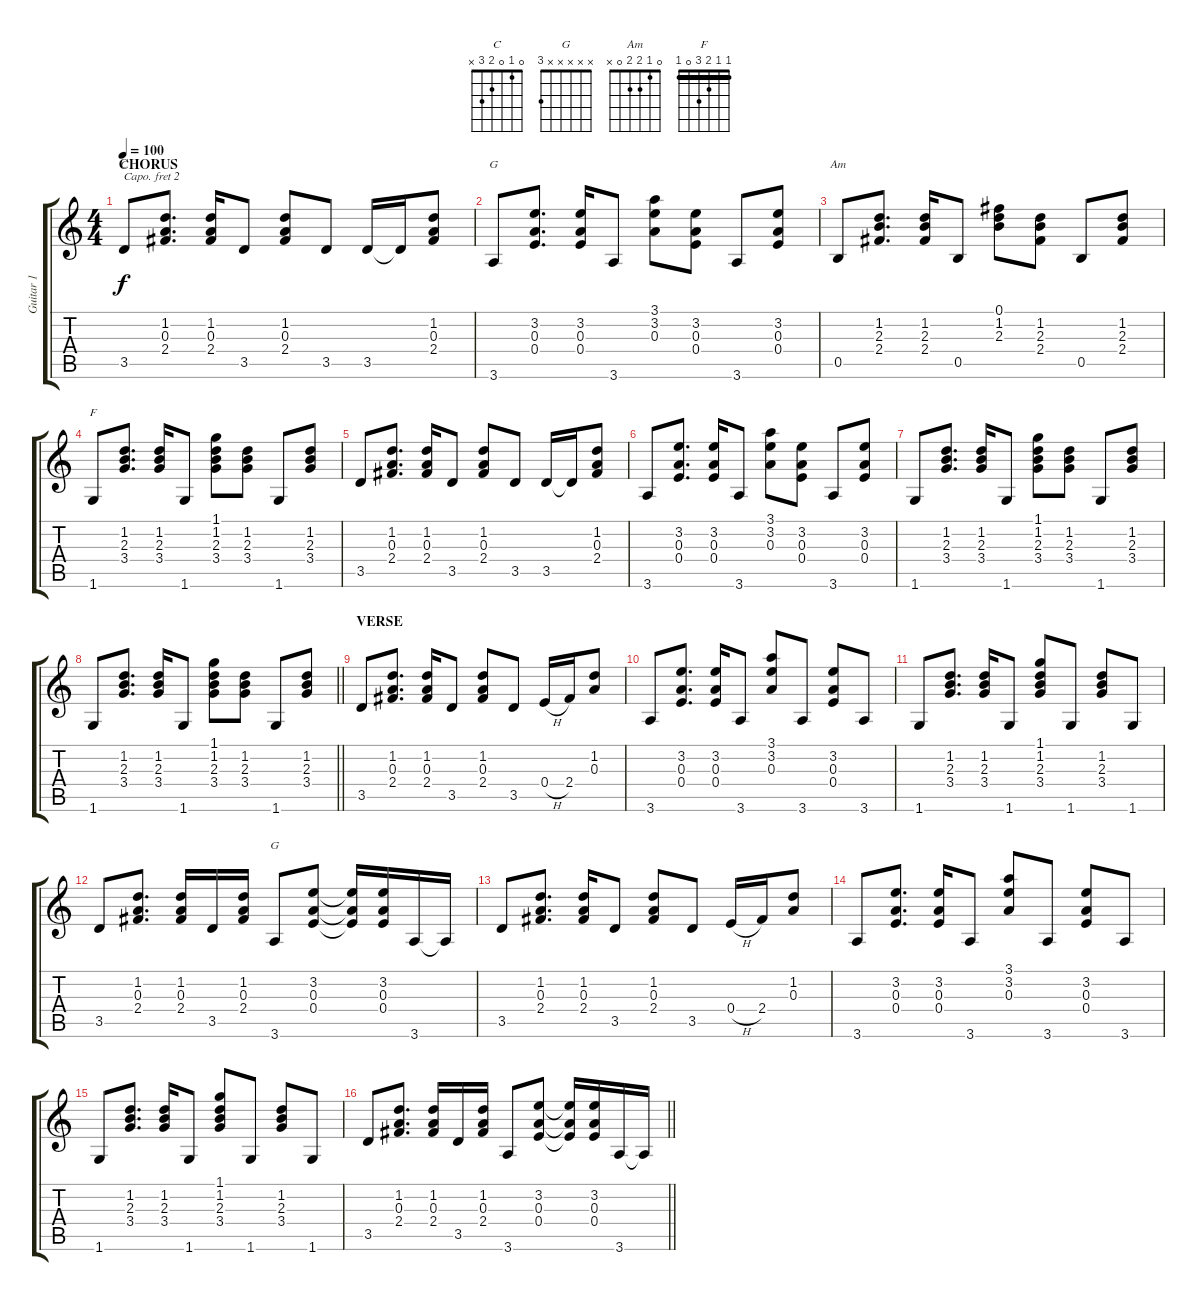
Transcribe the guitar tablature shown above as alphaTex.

\track ("Guitar 1" "Guitar 1") {instrument acousticguitarnylon}
\staff {score tabs}
\capo 2
\tuning (E4 B3 G3 D3 A2 E2) {hide}
\chord ("C" 0 1 0 2 3 x)
\chord ("G" 3 0 0 0 2 3)
\chord ("Am" 0 1 2 2 0 x)
\chord ("F" 1 1 2 3 0 1) {barre 1}
\chord ("G" x x x x x 3)
\ts (4 4)
\section ("" "CHORUS")
\tempo 100
\clef g2
\ks c
3.5.8{ch "C" dy f} (1.2 0.3 2.4).8{d} (1.2 0.3 2.4).16 3.5.8 (1.2 0.3 2.4).8 3.5.8 3.5.16 3.5{t}.16 (1.2 0.3 2.4).8 |
3.6.8{ch "G"} (3.2 0.3 0.4).8{d} (3.2 0.3 0.4).16 3.6.8 (3.1 3.2 0.3).8 (3.2 0.3 0.4).8 3.6.8 (3.2 0.3 0.4).8 |
0.5.8{ch "Am"} (1.2 2.3 2.4).8{d} (1.2 2.3 2.4).16 0.5.8 (0.1 1.2 2.3).8 (1.2 2.3 2.4).8 0.5.8 (1.2 2.3 2.4).8 |
1.6.8{ch "F"} (1.2 2.3 3.4).8{d} (1.2 2.3 3.4).16 1.6.8 (1.1 1.2 2.3 3.4).8 (1.2 2.3 3.4).8 1.6.8 (1.2 2.3 3.4).8 |
3.5.8 (1.2 0.3 2.4).8{d} (1.2 0.3 2.4).16 3.5.8 (1.2 0.3 2.4).8 3.5.8 3.5.16 3.5{t}.16 (1.2 0.3 2.4).8 |
3.6.8 (3.2 0.3 0.4).8{d} (3.2 0.3 0.4).16 3.6.8 (3.1 3.2 0.3).8 (3.2 0.3 0.4).8 3.6.8 (3.2 0.3 0.4).8 |
1.6.8 (1.2 2.3 3.4).8{d} (1.2 2.3 3.4).16 1.6.8 (1.1 1.2 2.3 3.4).8 (1.2 2.3 3.4).8 1.6.8 (1.2 2.3 3.4).8 |
\barLineRight lightlight
1.6.8 (1.2 2.3 3.4).8{d} (1.2 2.3 3.4).16 1.6.8 (1.1 1.2 2.3 3.4).8 (1.2 2.3 3.4).8 1.6.8 (1.2 2.3 3.4).8 |
\section ("" "VERSE")
3.5.8 (1.2 0.3 2.4).8{d} (1.2 0.3 2.4).16 3.5.8 (1.2 0.3 2.4).8 3.5.8 0.4{h}.16 2.4.16 (1.2 0.3).8 |
3.6.8 (3.2 0.3 0.4).8{d} (3.2 0.3 0.4).16 3.6.8 (3.1 3.2 0.3).8 3.6.8 (3.2 0.3 0.4).8 3.6.8 |
1.6.8 (1.2 2.3 3.4).8{d} (1.2 2.3 3.4).16 1.6.8 (1.1 1.2 2.3 3.4).8 1.6.8 (1.2 2.3 3.4).8 1.6.8 |
3.5.8 (1.2 0.3 2.4).8{d} (1.2 0.3 2.4).16 3.5.16 (1.2 0.3 2.4).16 3.6.8{ch "G"} (3.2 0.3 0.4).8 (3.2{t} 0.3{t} 0.4{t}).16 (3.2 0.3 0.4).16 3.6.16 3.6{t}.16 |
3.5.8 (1.2 0.3 2.4).8{d} (1.2 0.3 2.4).16 3.5.8 (1.2 0.3 2.4).8 3.5.8 0.4{h}.16 2.4.16 (1.2 0.3).8 |
3.6.8 (3.2 0.3 0.4).8{d} (3.2 0.3 0.4).16 3.6.8 (3.1 3.2 0.3).8 3.6.8 (3.2 0.3 0.4).8 3.6.8 |
1.6.8 (1.2 2.3 3.4).8{d} (1.2 2.3 3.4).16 1.6.8 (1.1 1.2 2.3 3.4).8 1.6.8 (1.2 2.3 3.4).8 1.6.8 |
\barLineRight lightlight
3.5.8 (1.2 0.3 2.4).8{d} (1.2 0.3 2.4).16 3.5.16 (1.2 0.3 2.4).16 3.6.8 (3.2 0.3 0.4).8 (3.2{t} 0.3{t} 0.4{t}).16 (3.2 0.3 0.4).16 3.6.16 3.6{t}.16
